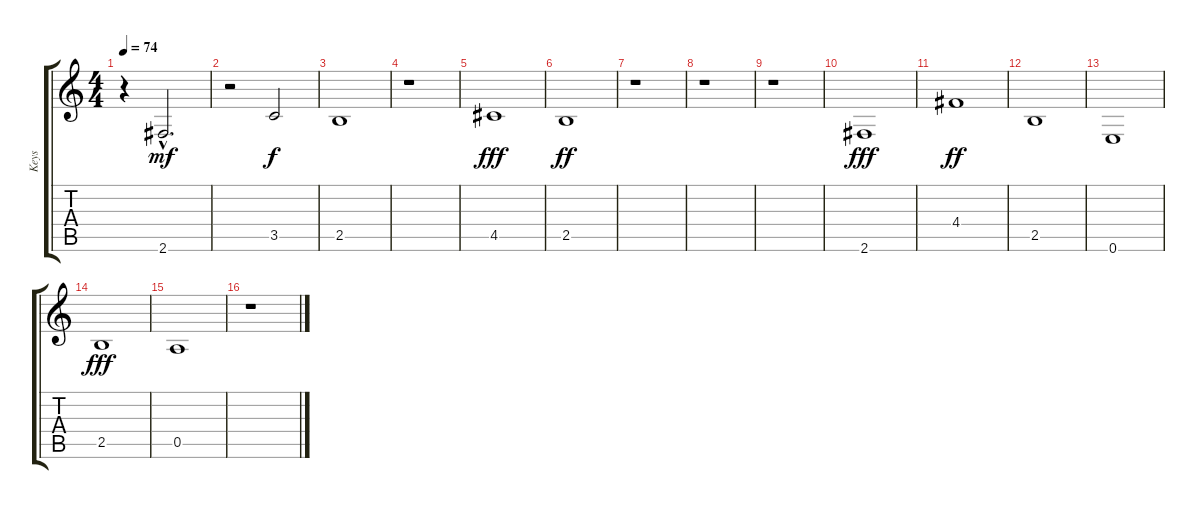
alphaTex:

\track ("Keys" "Keys") {instrument synthbass1}
\staff {score tabs}
\tuning (E4 B3 G3 D3 A2 E2) {hide}
\ts (4 4)
\tempo 74
\clef g2
\ks c
r.4{dy f} 2.6{hac}.2{d dy mf} |
r.2 3.5.2{dy f} |
2.5.1 |
r.1 |
4.5.1{dy fff} |
2.5.1{dy ff} |
r.1 |
r.1 |
r.1 |
2.6.1{dy fff} |
4.4.1{dy ff} |
2.5.1 |
0.6.1 |
2.5.1{dy fff} |
0.5.1 |
r.1
